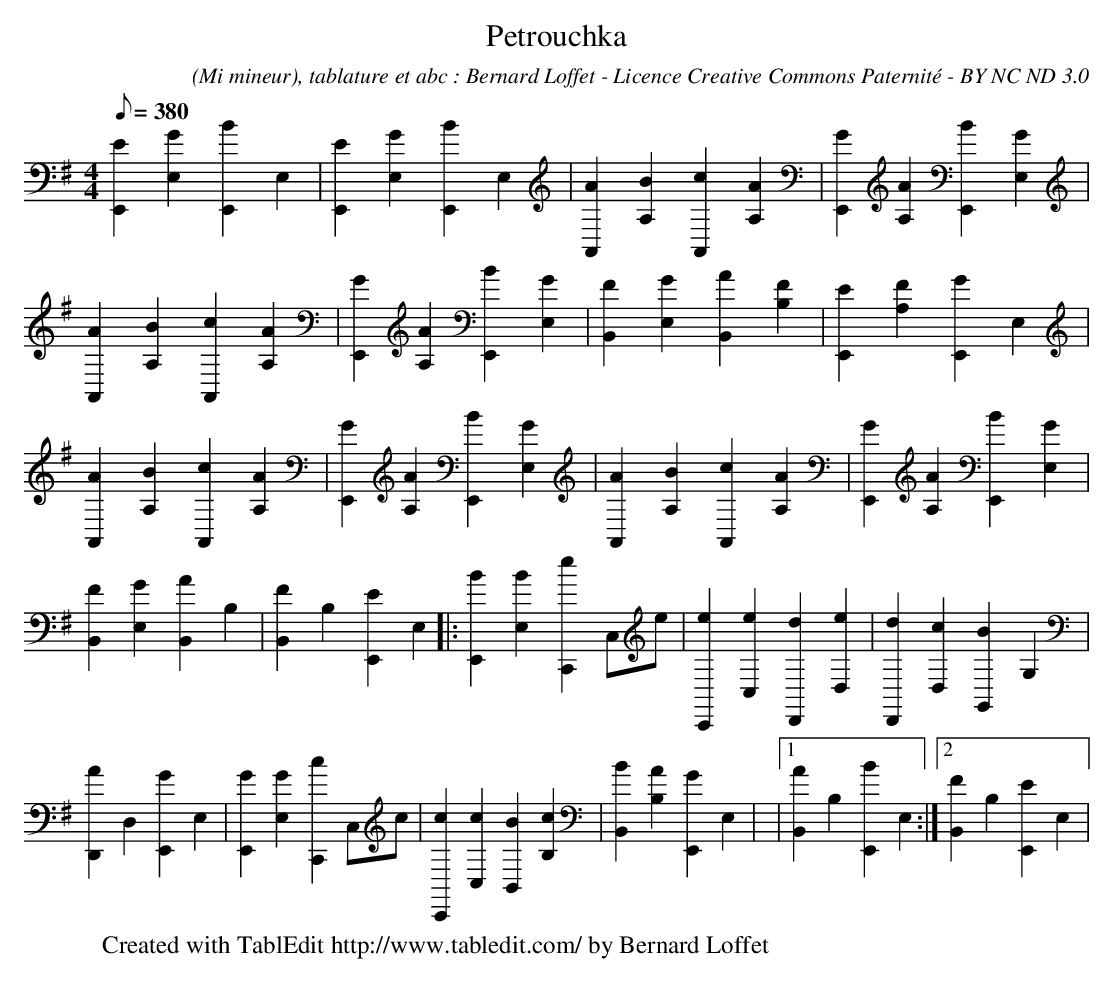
X:1
T:Petrouchka
C:(Mi mineur), tablature et abc : Bernard Loffet - Licence Creative Commons Paternité - BY NC ND 3.0
L:1/8
Q:380
M:4/4
K:G
 [E2E,,2] [G2E,2] [B2E,,2] E,2 | [E2E,,2] [G2E,2] [B2E,,2] E,2 | [A2A,,2] [B2A,2] [c2A,,2] [A2A,2] | \
 [G2E,,2] [A2A,2] [B2E,,2] [G2E,2] | [A2A,,2] [B2A,2] [c2A,,2] [A2A,2] | [G2E,,2] [A2A,2] [B2E,,2] [G2E,2] | \
 [F2B,,2] [G2E,2] [A2B,,2] [F2B,2] | [E2E,,2] [F2A,2] [G2E,,2] E,2 | [A2A,,2] [B2A,2] [c2A,,2] [A2A,2] | \
 [G2E,,2] [A2A,2] [B2E,,2] [G2E,2] | [A2A,,2] [B2A,2] [c2A,,2] [A2A,2] | [G2E,,2] [A2A,2] [B2E,,2] [G2E,2] | \
 [F2B,,2] [G2E,2] [A2B,,2] B,2 | [F2B,,2] B,2 [E2E,,2] E,2 |: [B2E,,2] [B2E,2] [e2C,,2] C,e | \
 [e2C,,2] [e2C,2] [d2D,,2] [e2D,2] | [d2D,,2] [c2D,2] [B2G,,2] G,2 | [A2D,,2] D,2 [G2E,,2] E,2 | \
 [G2E,,2] [G2E,2] [c2C,,2] C,c | [c2C,,2] [c2C,2] [B2B,,2] [c2B,2] | [B2B,,2] [A2B,2] [G2E,,2] E,2 | \
|1 [A2B,,2] B,2 [B2E,,2] E,2 :|2 [F2B,,2] B,2 [E2E,,2] E,2 | \
W:Created with TablEdit http://www.tabledit.com/ by Bernard Loffet
